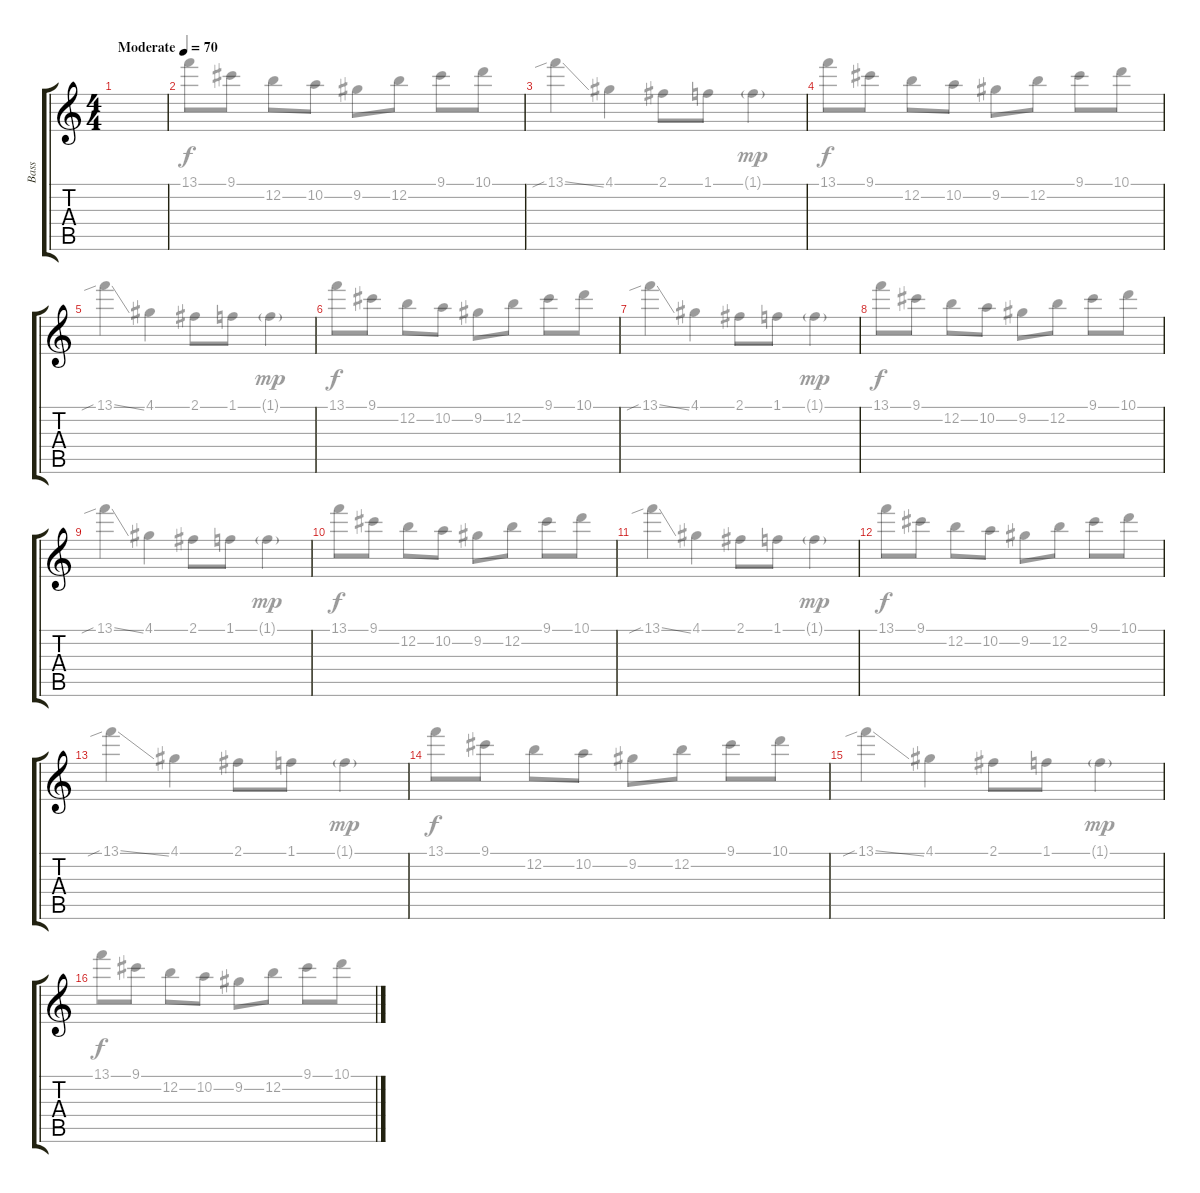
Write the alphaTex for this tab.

\track ("Bass" "Bass") {instrument electricbassfinger}
\staff {score tabs}
\tuning (E4 B3 G3 D3 A2 E2) {hide}
\voice
\ts (4 4)
\tempo (70 "Moderate")
\clef g2
\ks c
|
|
|
|
|
|
|
|
|
|
|
|
|
|
|
\voice
\clef g2
\ks c
|
13.1.8 9.1.8 12.2.8 10.2.8 9.2.8 12.2.8 9.1.8 10.1.8 |
13.1{sib ss}.4 4.1.4 2.1.8 1.1.8 1.1{g}.4{dy mp} |
13.1.8{dy f} 9.1.8 12.2.8 10.2.8 9.2.8 12.2.8 9.1.8 10.1.8 |
13.1{sib ss}.4 4.1.4 2.1.8 1.1.8 1.1{g}.4{dy mp} |
13.1.8{dy f} 9.1.8 12.2.8 10.2.8 9.2.8 12.2.8 9.1.8 10.1.8 |
13.1{sib ss}.4 4.1.4 2.1.8 1.1.8 1.1{g}.4{dy mp} |
13.1.8{dy f} 9.1.8 12.2.8 10.2.8 9.2.8 12.2.8 9.1.8 10.1.8 |
13.1{sib ss}.4 4.1.4 2.1.8 1.1.8 1.1{g}.4{dy mp} |
13.1.8{dy f} 9.1.8 12.2.8 10.2.8 9.2.8 12.2.8 9.1.8 10.1.8 |
13.1{sib ss}.4 4.1.4 2.1.8 1.1.8 1.1{g}.4{dy mp} |
13.1.8{dy f} 9.1.8 12.2.8 10.2.8 9.2.8 12.2.8 9.1.8 10.1.8 |
13.1{sib ss}.4 4.1.4 2.1.8 1.1.8 1.1{g}.4{dy mp} |
13.1.8{dy f} 9.1.8 12.2.8 10.2.8 9.2.8 12.2.8 9.1.8 10.1.8 |
13.1{sib ss}.4 4.1.4 2.1.8 1.1.8 1.1{g}.4{dy mp} |
13.1.8{dy f} 9.1.8 12.2.8 10.2.8 9.2.8 12.2.8 9.1.8 10.1.8
